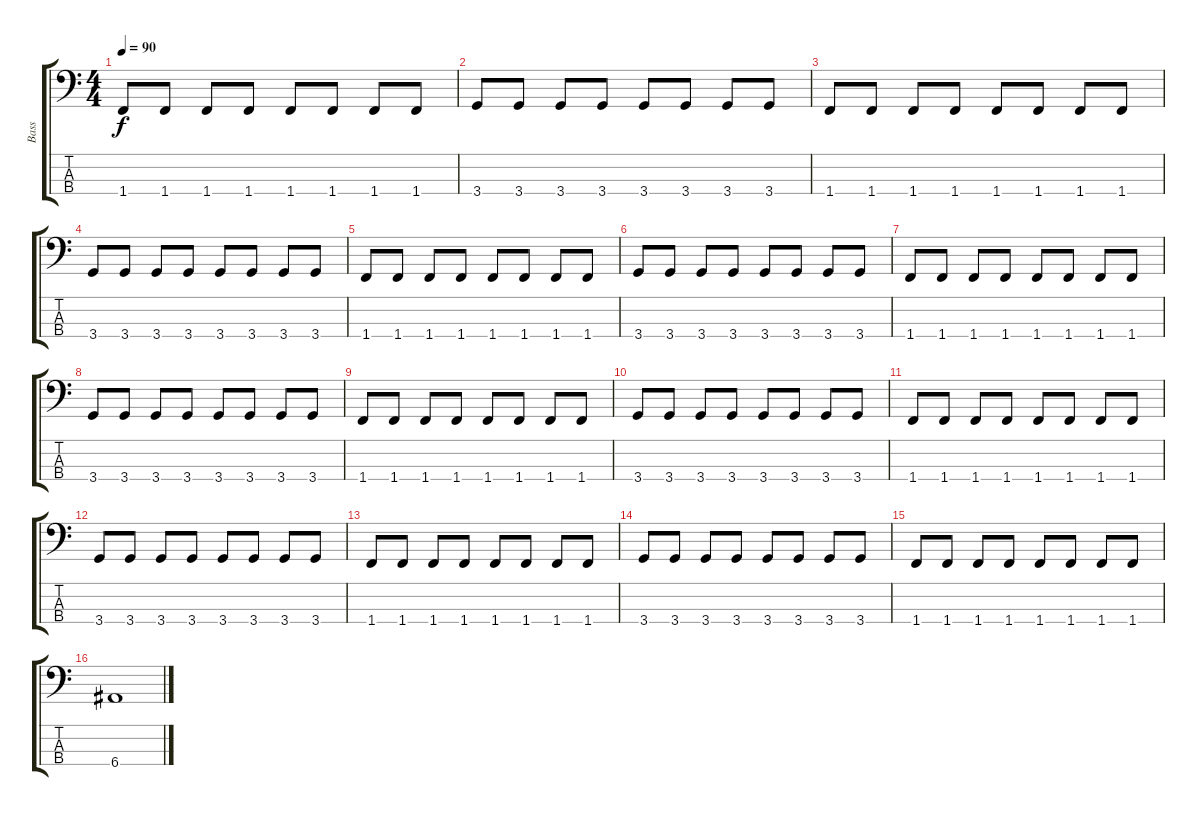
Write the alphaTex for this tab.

\track ("Bass" "Bass") {instrument acousticbass}
\staff {score tabs}
\tuning (G2 D2 A1 E1) {hide}
\ts (4 4)
\tempo 90
\clef f4
\ks c
1.4.8{dy f} 1.4.8 1.4.8 1.4.8 1.4.8 1.4.8 1.4.8 1.4.8 |
3.4.8 3.4.8 3.4.8 3.4.8 3.4.8 3.4.8 3.4.8 3.4.8 |
1.4.8 1.4.8 1.4.8 1.4.8 1.4.8 1.4.8 1.4.8 1.4.8 |
3.4.8 3.4.8 3.4.8 3.4.8 3.4.8 3.4.8 3.4.8 3.4.8 |
1.4.8 1.4.8 1.4.8 1.4.8 1.4.8 1.4.8 1.4.8 1.4.8 |
3.4.8 3.4.8 3.4.8 3.4.8 3.4.8 3.4.8 3.4.8 3.4.8 |
1.4.8 1.4.8 1.4.8 1.4.8 1.4.8 1.4.8 1.4.8 1.4.8 |
3.4.8 3.4.8 3.4.8 3.4.8 3.4.8 3.4.8 3.4.8 3.4.8 |
1.4.8 1.4.8 1.4.8 1.4.8 1.4.8 1.4.8 1.4.8 1.4.8 |
3.4.8 3.4.8 3.4.8 3.4.8 3.4.8 3.4.8 3.4.8 3.4.8 |
1.4.8 1.4.8 1.4.8 1.4.8 1.4.8 1.4.8 1.4.8 1.4.8 |
3.4.8 3.4.8 3.4.8 3.4.8 3.4.8 3.4.8 3.4.8 3.4.8 |
1.4.8 1.4.8 1.4.8 1.4.8 1.4.8 1.4.8 1.4.8 1.4.8 |
3.4.8 3.4.8 3.4.8 3.4.8 3.4.8 3.4.8 3.4.8 3.4.8 |
1.4.8 1.4.8 1.4.8 1.4.8 1.4.8 1.4.8 1.4.8 1.4.8 |
6.4.1
